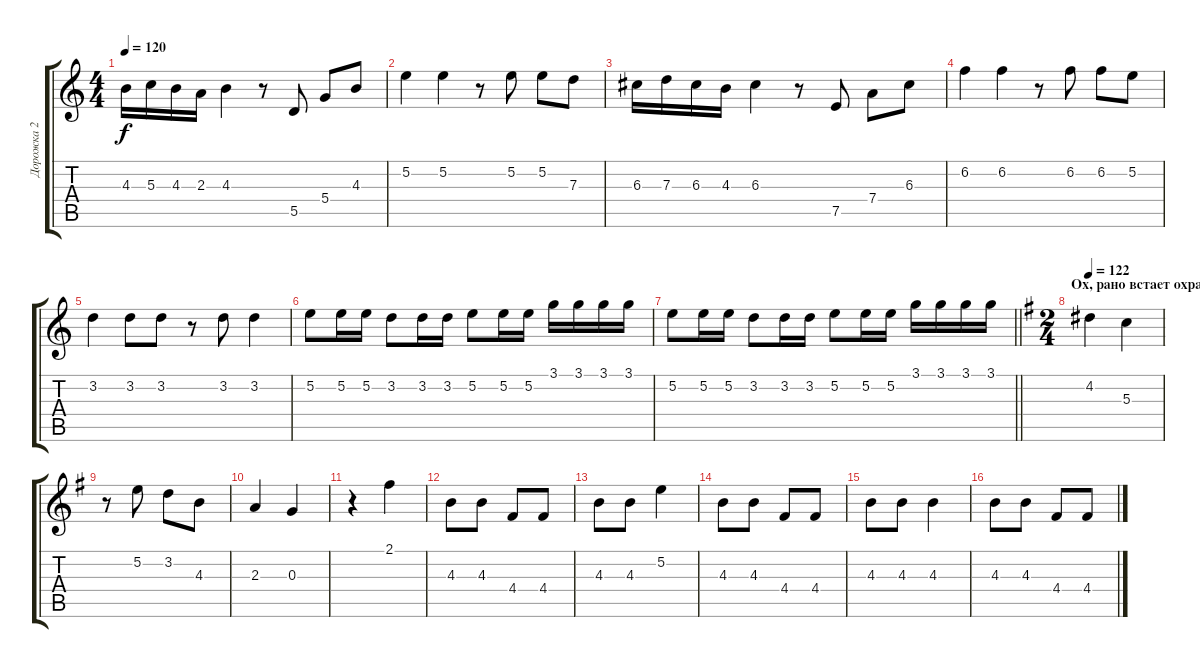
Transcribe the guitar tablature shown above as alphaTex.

\track ("Дорожка 2" "Дорожка 2") {instrument acousticguitarsteel}
\staff {score tabs}
\tuning (E4 B3 G3 D3 A2 E2) {hide}
\ts (4 4)
\tempo 120
\clef g2
\ks c
4.3.16{dy f} 5.3.16 4.3.16 2.3.16 4.3.4 r.8 5.5.8 5.4.8 4.3.8 |
5.2.4 5.2.4 r.8 5.2.8 5.2.8 7.3.8 |
6.3.16 7.3.16 6.3.16 4.3.16 6.3.4 r.8 7.5.8 7.4.8 6.3.8 |
6.2.4 6.2.4 r.8 6.2.8 6.2.8 5.2.8 |
3.2.4 3.2.8 3.2.8 r.8 3.2.8 3.2.4 |
5.2.8 5.2.16 5.2.16 3.2.8 3.2.16 3.2.16 5.2.8 5.2.16 5.2.16 3.1.16 3.1.16 3.1.16 3.1.16 |
\barLineRight lightlight
5.2.8 5.2.16 5.2.16 3.2.8 3.2.16 3.2.16 5.2.8 5.2.16 5.2.16 3.1.16 3.1.16 3.1.16 3.1.16 |
\ts (2 4)
\section ("" "Ох, рано встает охрана...")
\tempo 122
\ks g
4.2.4 5.3.4 |
r.8 5.2.8 3.2.8 4.3.8 |
2.3.4 0.3.4 |
r.4 2.1.4 |
4.3.8 4.3.8 4.4.8 4.4.8 |
4.3.8 4.3.8 5.2.4 |
4.3.8 4.3.8 4.4.8 4.4.8 |
4.3.8 4.3.8 4.3.4 |
4.3.8 4.3.8 4.4.8 4.4.8
